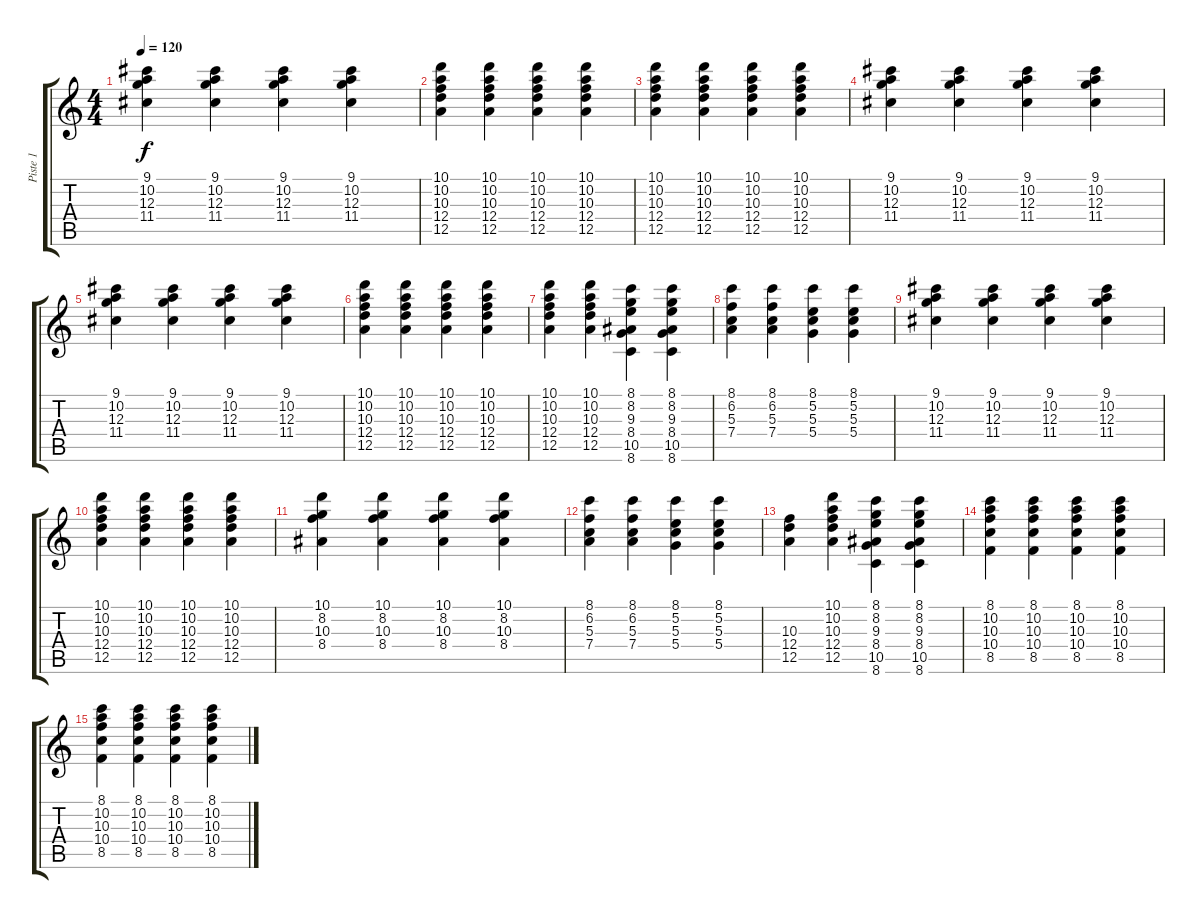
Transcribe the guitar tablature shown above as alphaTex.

\track ("Piste 1" "Piste 1") {instrument electricguitarjazz}
\staff {score tabs}
\tuning (E4 B3 G3 D3 A2 E2) {hide}
\ts (4 4)
\tempo 120
\clef g2
\ks c
(9.1 10.2 12.3 11.4).4{dy f} (9.1 10.2 12.3 11.4).4 (9.1 10.2 12.3 11.4).4 (9.1 10.2 12.3 11.4).4 |
(10.1 10.2 10.3 12.4 12.5).4 (10.1 10.2 10.3 12.4 12.5).4 (10.1 10.2 10.3 12.4 12.5).4 (10.1 10.2 10.3 12.4 12.5).4 |
(10.1 10.2 10.3 12.4 12.5).4 (10.1 10.2 10.3 12.4 12.5).4 (10.1 10.2 10.3 12.4 12.5).4 (10.1 10.2 10.3 12.4 12.5).4 |
(9.1 10.2 12.3 11.4).4 (9.1 10.2 12.3 11.4).4 (9.1 10.2 12.3 11.4).4 (9.1 10.2 12.3 11.4).4 |
(9.1 10.2 12.3 11.4).4 (9.1 10.2 12.3 11.4).4 (9.1 10.2 12.3 11.4).4 (9.1 10.2 12.3 11.4).4 |
(10.1 10.2 10.3 12.4 12.5).4 (10.1 10.2 10.3 12.4 12.5).4 (10.1 10.2 10.3 12.4 12.5).4 (10.1 10.2 10.3 12.4 12.5).4 |
(10.1 10.2 10.3 12.4 12.5).4 (10.1 10.2 10.3 12.4 12.5).4 (8.1 8.2 9.3 8.4 10.5 8.6).4 (8.1 8.2 9.3 8.4 10.5 8.6).4 |
(8.1 6.2 5.3 7.4).4 (8.1 6.2 5.3 7.4).4 (8.1 5.2 5.3 5.4).4 (8.1 5.2 5.3 5.4).4 |
(9.1 10.2 12.3 11.4).4 (9.1 10.2 12.3 11.4).4 (9.1 10.2 12.3 11.4).4 (9.1 10.2 12.3 11.4).4 |
(10.1 10.2 10.3 12.4 12.5).4 (10.1 10.2 10.3 12.4 12.5).4 (10.1 10.2 10.3 12.4 12.5).4 (10.1 10.2 10.3 12.4 12.5).4 |
(10.1 8.2 10.3 8.4).4 (10.1 8.2 10.3 8.4).4 (10.1 8.2 10.3 8.4).4 (10.1 8.2 10.3 8.4).4 |
(8.1 6.2 5.3 7.4).4 (8.1 6.2 5.3 7.4).4 (8.1 5.2 5.3 5.4).4 (8.1 5.2 5.3 5.4).4 |
(10.3 12.4 12.5).4 (10.1 10.2 10.3 12.4 12.5).4 (8.1 8.2 9.3 8.4 10.5 8.6).4 (8.1 8.2 9.3 8.4 10.5 8.6).4 |
(8.1 10.2 10.3 10.4 8.5).4 (8.1 10.2 10.3 10.4 8.5).4 (8.1 10.2 10.3 10.4 8.5).4 (8.1 10.2 10.3 10.4 8.5).4 |
(8.1 10.2 10.3 10.4 8.5).4 (8.1 10.2 10.3 10.4 8.5).4 (8.1 10.2 10.3 10.4 8.5).4 (8.1 10.2 10.3 10.4 8.5).4
